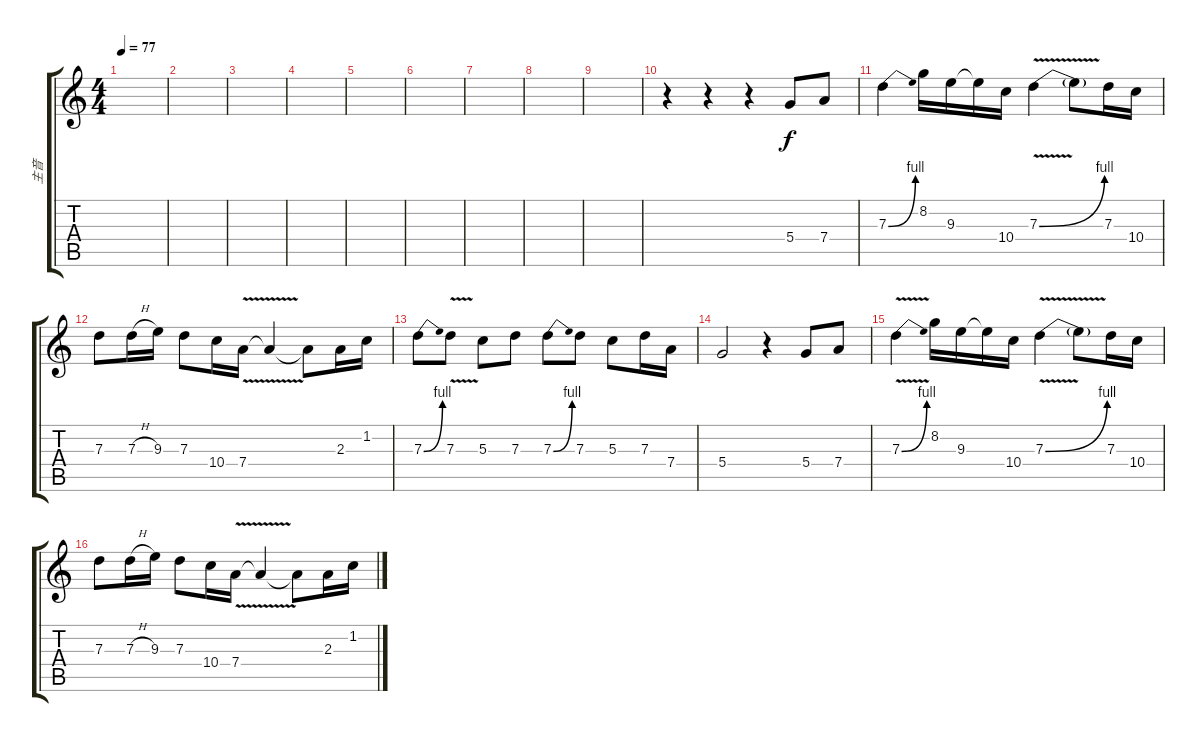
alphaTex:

\track ("主音" "主音") {instrument electricguitarjazz}
\staff {score tabs}
\tuning (E4 B3 G3 D3 A2 E2) {hide}
\ts (4 4)
\tempo 77
\clef g2
\ks c
|
|
|
|
|
|
|
|
|
r.4 r.4 r.4 5.4.8 7.4.8 |
7.3{be (bend 0 0 60 4)}.4 8.2.16 9.3.16 9.3{t}.16 10.4.16 7.3{be (bend 0 0 60 4) v}.4 7.3{t}.8 7.3.16 10.4.16 |
7.3.8 7.3{h}.16 9.3.16 7.3.8 10.4.16 7.4{v}.16 7.4{t}.4 7.4{t}.8 2.3.16 1.2.16 |
7.3{be (bend 0 0 60 4)}.8 7.3{v}.8 5.3.8 7.3.8 7.3{be (bend 0 0 60 4)}.8 7.3.8 5.3.8 7.3.16 7.4.16 |
5.4.2 r.4 5.4.8 7.4.8 |
7.3{be (bend 0 0 60 4) v}.4 8.2.16 9.3.16 9.3{t}.16 10.4.16 7.3{be (bend 0 0 60 4) v}.4 7.3{t}.8 7.3.16 10.4.16 |
7.3.8 7.3{h}.16 9.3.16 7.3.8 10.4.16 7.4{v}.16 7.4{t}.4 7.4{t}.8 2.3.16 1.2.16
